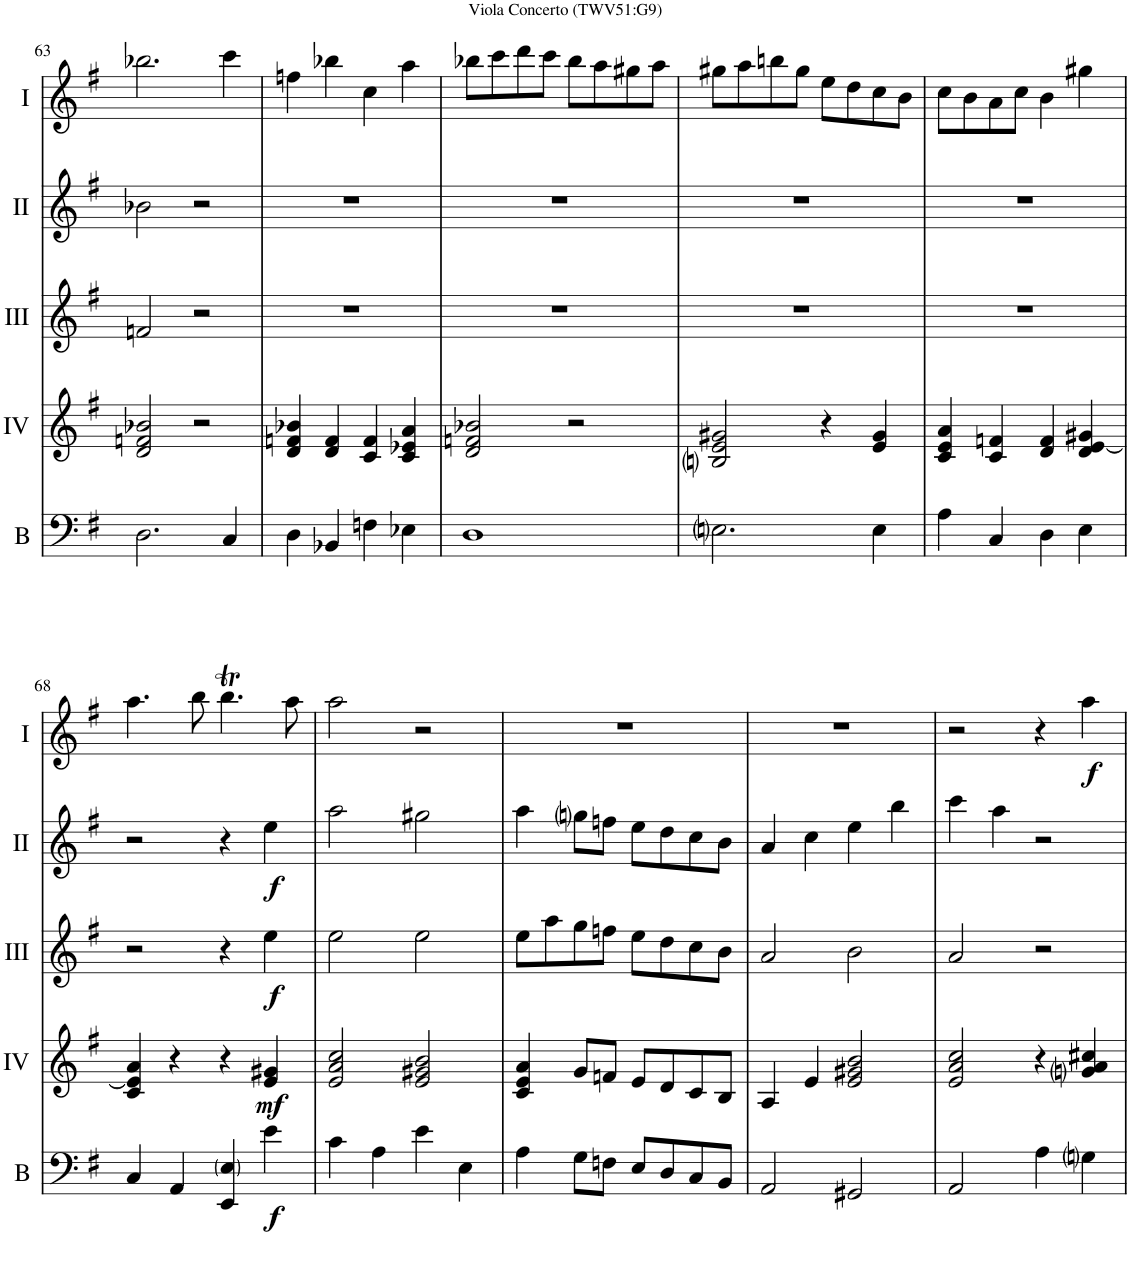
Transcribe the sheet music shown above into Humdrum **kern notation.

**kern	**dynam	**kern	**dynam	**kern	**dynam	**kern	**dynam	**kern	**dynam
*part5	*part5	*part4	*part4	*part3	*part3	*part2	*part2	*part1	*part1
*staff5	*staff5	*staff4	*staff4	*staff3	*staff3	*staff2	*staff2	*staff1	*staff1
*I"Bass	*	*I"Acc. 4	*	*I"Acc. 3	*	*I"Acc. 2	*	*I"Acc. 1	*
*I'B	*	*	*	*	*	*	*	*	*
!!LO:PB:g=z
*clefF4	*	*clefG2	*	*clefG2	*	*clefG2	*	*clefG2	*
*Trd7c12	*	*	*	*	*	*	*	*Trd7c12	*
*k[f#]	*	*k[f#]	*	*k[f#]	*	*k[f#]	*	*k[f#]	*
*M2/2	*	*M2/2	*	*M2/2	*	*M2/2	*	*M2/2	*
*met(c|)	*	*met(c|)	*	*met(c|)	*	*met(c|)	*	*met(c|)	*
=63	=63	=63	=63	=63	=63	=63	=63	=63	=63
2.D\	.	2d/ 2fn/ 2b-X/	.	2fn/	.	2b-X\	.	2.bb-X\	.
.	.	2r	.	2r	.	2r	.	.	.
4C/	.	.	.	.	.	.	.	4ccc\	.
=64	=64	=64	=64	=64	=64	=64	=64	=64	=64
4D\	.	4d/ 4fn/ 4b-X/	.	1r	.	1r	.	4ffn\	.
4BB-X/	.	4d/ 4f/	.	.	.	.	.	4bb-X\	.
4Fn\	.	4c/ 4f/	.	.	.	.	.	4cc\	.
4E-X\	.	4c/ 4e-X/ 4a/	.	.	.	.	.	4aa\	.
=65	=65	=65	=65	=65	=65	=65	=65	=65	=65
1D	.	2d/ 2fn/ 2b-X/	.	1r	.	1r	.	8bb-X\L	.
.	.	.	.	.	.	.	.	8ccc\	.
.	.	.	.	.	.	.	.	8ddd\	.
.	.	.	.	.	.	.	.	8ccc\J	.
.	.	2r	.	.	.	.	.	8bb-\L	.
.	.	.	.	.	.	.	.	8aa\	.
.	.	.	.	.	.	.	.	8gg#X\	.
.	.	.	.	.	.	.	.	8aa\J	.
=66	=66	=66	=66	=66	=66	=66	=66	=66	=66
2.Eni\	.	2Bni/ 2e/ 2g#X/	.	1r	.	1r	.	8gg#X\L	.
.	.	.	.	.	.	.	.	8aa\	.
.	.	.	.	.	.	.	.	8bbn\	.
.	.	.	.	.	.	.	.	8gg#\J	.
.	.	4r	.	.	.	.	.	8ee\L	.
.	.	.	.	.	.	.	.	8dd\	.
4E\	.	4e/ 4g#/	.	.	.	.	.	8cc\	.
.	.	.	.	.	.	.	.	8b\J	.
=67	=67	=67	=67	=67	=67	=67	=67	=67	=67
4A\	.	4c/ 4e/ 4a/	.	1r	.	1r	.	8cc\L	.
.	.	.	.	.	.	.	.	8b\	.
4C/	.	4c/ 4fn/	.	.	.	.	.	8a\	.
.	.	.	.	.	.	.	.	8cc\J	.
4D\	.	4d/ 4f/	.	.	.	.	.	4b\	.
4E\	.	4d/ [4e/ 4g#X/	.	.	.	.	.	4gg#X\	.
!!LO:LB:g=z
=68	=68	=68	=68	=68	=68	=68	=68	=68	=68
4C/	.	4c/ 4e/] 4a/	.	2r	.	2r	.	4.aa\	.
4AA/	.	4r	.	.	.	.	.	.	.
.	.	.	.	.	.	.	.	8bb\	.
4EE/ 4E/	.	4r	.	4r	.	4r	.	4.bbt\	.
!	!LO:DY:b	!	!LO:DY:b	!	!LO:DY:b	!	!LO:DY:b	!	!
4e\	f	4e/ 4g#X/	mf	4ee\	f	4ee\	f	.	.
.	.	.	.	.	.	.	.	8aa\	.
=69	=69	=69	=69	=69	=69	=69	=69	=69	=69
4c\	.	2e/ 2a/ 2cc/	.	2ee\	.	2aa\	.	2aa\	.
4A\	.	.	.	.	.	.	.	.	.
4e\	.	2e/ 2g#X/ 2b/	.	2ee\	.	2gg#X\	.	2r	.
4E\	.	.	.	.	.	.	.	.	.
=70	=70	=70	=70	=70	=70	=70	=70	=70	=70
4A\	.	4c/ 4e/ 4a/	.	8ee\L	.	4aa\	.	1r	.
.	.	.	.	8aa\	.	.	.	.	.
8G\L	.	8g/L	.	8gg\	.	8ggni\L	.	.	.
8Fn\J	.	8fn/J	.	8ffn\J	.	8ffn\J	.	.	.
8E/L	.	8e/L	.	8ee\L	.	8ee\L	.	.	.
8D/	.	8d/	.	8dd\	.	8dd\	.	.	.
8C/	.	8c/	.	8cc\	.	8cc\	.	.	.
8BB/J	.	8B/J	.	8b\J	.	8b\J	.	.	.
=71	=71	=71	=71	=71	=71	=71	=71	=71	=71
2AA/	.	4A/	.	2a/	.	4a/	.	1r	.
.	.	4e/	.	.	.	4cc\	.	.	.
2GG#X/	.	2e/ 2g#X/ 2b/	.	2b\	.	4ee\	.	.	.
.	.	.	.	.	.	4bb\	.	.	.
=72	=72	=72	=72	=72	=72	=72	=72	=72	=72
2AA/	.	2e/ 2a/ 2cc/	.	2a/	.	4ccc\	.	2r	.
.	.	.	.	.	.	4aa\	.	.	.
4A\	.	4r	.	2r	.	2r	.	4r	.
!	!	!	!	!	!	!	!	!	!LO:DY:b
4Gni\	.	4gni/ 4a/ 4cc#X/	.	.	.	.	.	4aa\	f
=	=	=	=	=	=	=	=	=	=
*-	*-	*-	*-	*-	*-	*-	*-	*-	*-
